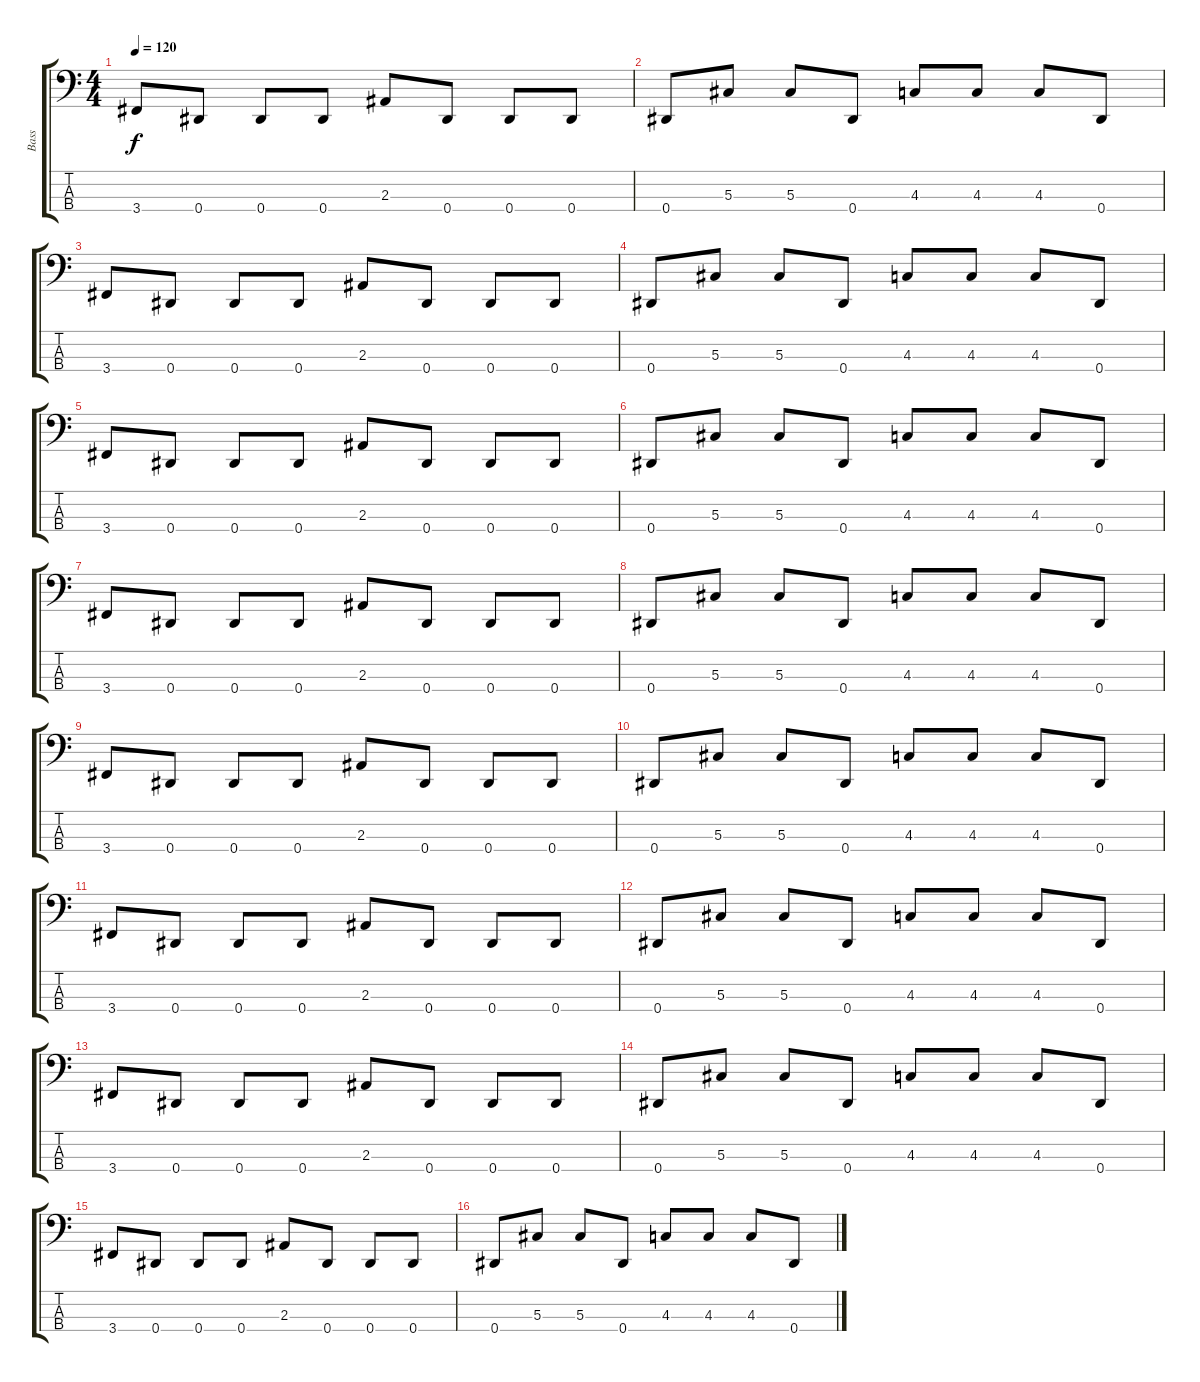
\track ("Bass" "Bass") {instrument electricbasspick}
\staff {score tabs}
\tuning (Gb2 Db2 Ab1 Eb1) {hide}
\ts (4 4)
\tempo 120
\clef f4
\ks c
3.4.8{dy f} 0.4.8 0.4.8 0.4.8 2.3.8 0.4.8 0.4.8 0.4.8 |
0.4.8 5.3.8 5.3.8 0.4.8 4.3.8 4.3.8 4.3.8 0.4.8 |
3.4.8 0.4.8 0.4.8 0.4.8 2.3.8 0.4.8 0.4.8 0.4.8 |
0.4.8 5.3.8 5.3.8 0.4.8 4.3.8 4.3.8 4.3.8 0.4.8 |
3.4.8 0.4.8 0.4.8 0.4.8 2.3.8 0.4.8 0.4.8 0.4.8 |
0.4.8 5.3.8 5.3.8 0.4.8 4.3.8 4.3.8 4.3.8 0.4.8 |
3.4.8 0.4.8 0.4.8 0.4.8 2.3.8 0.4.8 0.4.8 0.4.8 |
0.4.8 5.3.8 5.3.8 0.4.8 4.3.8 4.3.8 4.3.8 0.4.8 |
3.4.8 0.4.8 0.4.8 0.4.8 2.3.8 0.4.8 0.4.8 0.4.8 |
0.4.8 5.3.8 5.3.8 0.4.8 4.3.8 4.3.8 4.3.8 0.4.8 |
3.4.8 0.4.8 0.4.8 0.4.8 2.3.8 0.4.8 0.4.8 0.4.8 |
0.4.8 5.3.8 5.3.8 0.4.8 4.3.8 4.3.8 4.3.8 0.4.8 |
3.4.8 0.4.8 0.4.8 0.4.8 2.3.8 0.4.8 0.4.8 0.4.8 |
0.4.8 5.3.8 5.3.8 0.4.8 4.3.8 4.3.8 4.3.8 0.4.8 |
3.4.8 0.4.8 0.4.8 0.4.8 2.3.8 0.4.8 0.4.8 0.4.8 |
0.4.8 5.3.8 5.3.8 0.4.8 4.3.8 4.3.8 4.3.8 0.4.8
